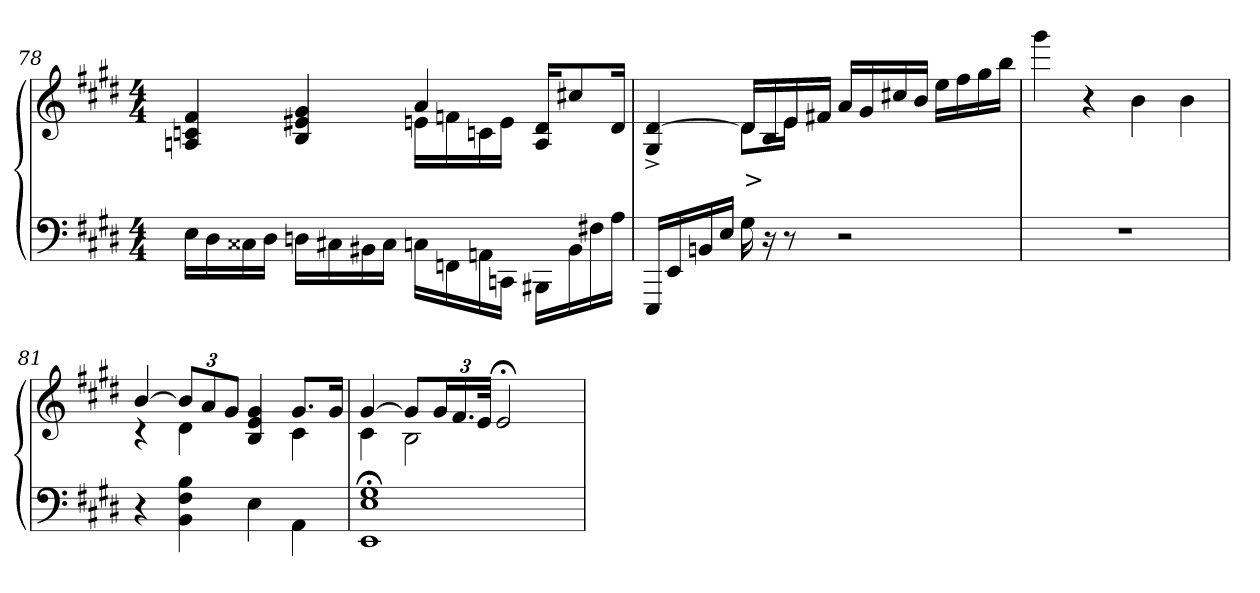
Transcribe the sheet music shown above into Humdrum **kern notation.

**kern	**kern	**text
*part2	*part1	*part1
*staff2	*staff1	*staff1
*clefF4	*clefG2	*
*k[f#c#g#d#]	*k[f#c#g#d#]	*
*M4/4	*M4/4	*
=78	=78	=78
*	*^	*
16ELL	4f# 4cn 4An	2ryy	.
16D#	.	.	.
16C##X	.	.	.
16D#JJ	.	.	.
16Dn\LL	4g# 4e#X 4B	.	.
16C#X	.	.	.
16BB#X	.	.	.
16C#JJ	.	.	.
16Cn\LL	4a	16enLL	.
16FFn	.	16fn	.
16AAn	.	16cn	.
16CCnJJ	.	16eJJ	.
16BBB#\LL	16d# 16AKL	4ryy	.
16BB#	8cc#X	.	.
16F#X	.	.	.
16AJJ	16d#Jk	.	.
=79	=79	=79	=79
16EEELL	[4d#^> 4G#^>	4ryy	.
16EE	.	.	.
16BBn	.	.	.
16EJJ	.	.	.
16G#	16d#LL]	8d#L	>
16r	16B	.	.
8r	16e	16eJk	.
.	16f#XJJ	2ryy	.
2r	16aLL	.	.
.	16g#	.	.
.	16cc#X	.	.
.	16bJJ	.	.
.	16ee\LL	.	.
.	16ff#	.	.
.	16gg#	.	.
.	16bbJJ	16ryy	.
*	*v	*v	*
=80	=80	=80
1r	4ggg#	.
.	4r	.
.	4b	.
.	4b	.
=81	=81	=81
*	*^	*
4r	[4b	4r	.
4B\ 4F#\ 4BB\	12bL]	4d#	.
.	12a	.	.
.	12g#J	.	.
4E\	4g# 4e 4B	4ryy	.
4AA\	8.g#L	4c#	.
.	16g#Jk	.	.
=82	=82	=82	=82
1G#;< 1E;< 1EE;<	[4g#	4c#	.
.	8g#L]	2B	.
.	24g#L	.	.
.	24.f#	.	.
.	48eJJk	.	.
.	2e;<	.	.
.	.	4ryy	.
*	*v	*v	*
=	=	=
*-	*-	*-
